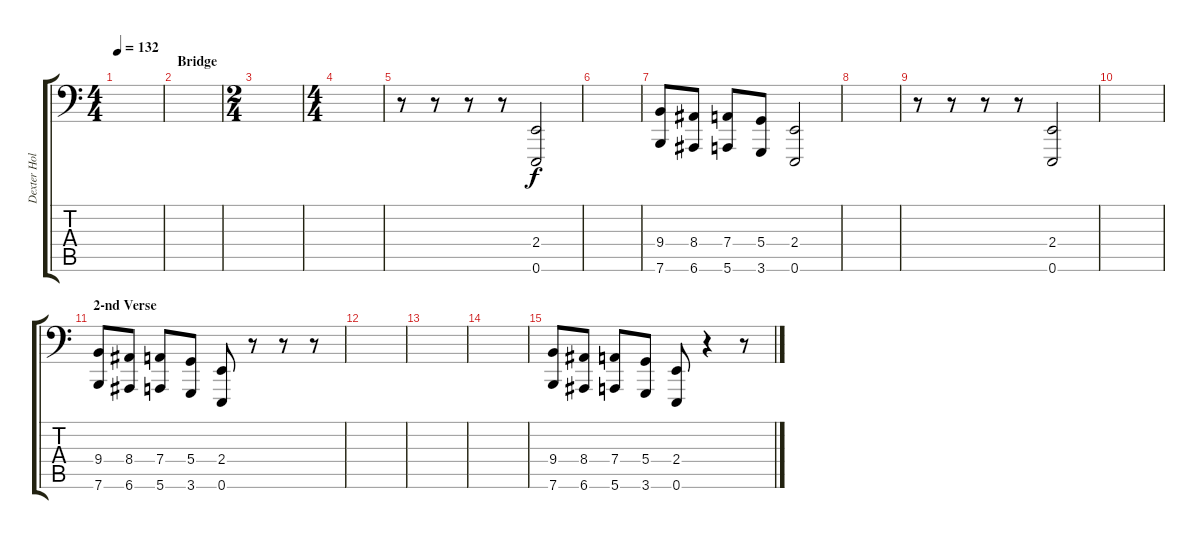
\track ("Dexter Holland (Pitch Shifter Low Guitar" "Dexter Hol") {instrument acousticgrandpiano}
\staff {score tabs}
\tuning (E3 B2 G2 D2 A1 E1) {hide}
\ts (4 4)
\tempo 132
\clef f4
\ks c
|
\section ("" "Bridge")
|
\ts (2 4)
|
\ts (4 4)
|
r.8 r.8 r.8 r.8 (2.4 0.6).2{instrument distortionguitar} |
|
(9.4 7.6).8 (8.4 6.6).8 (7.4 5.6).8 (5.4 3.6).8 (2.4 0.6).2{instrument distortionguitar} |
|
r.8 r.8 r.8 r.8 (2.4 0.6).2{instrument distortionguitar} |
|
\section ("" "2-nd Verse")
(9.4 7.6).8 (8.4 6.6).8 (7.4 5.6).8 (5.4 3.6).8 (2.4 0.6).8{instrument distortionguitar} r.8 r.8 r.8 |
|
|
|
(9.4 7.6).8 (8.4 6.6).8 (7.4 5.6).8 (5.4 3.6).8 (2.4 0.6).8{instrument distortionguitar} r.4 r.8
